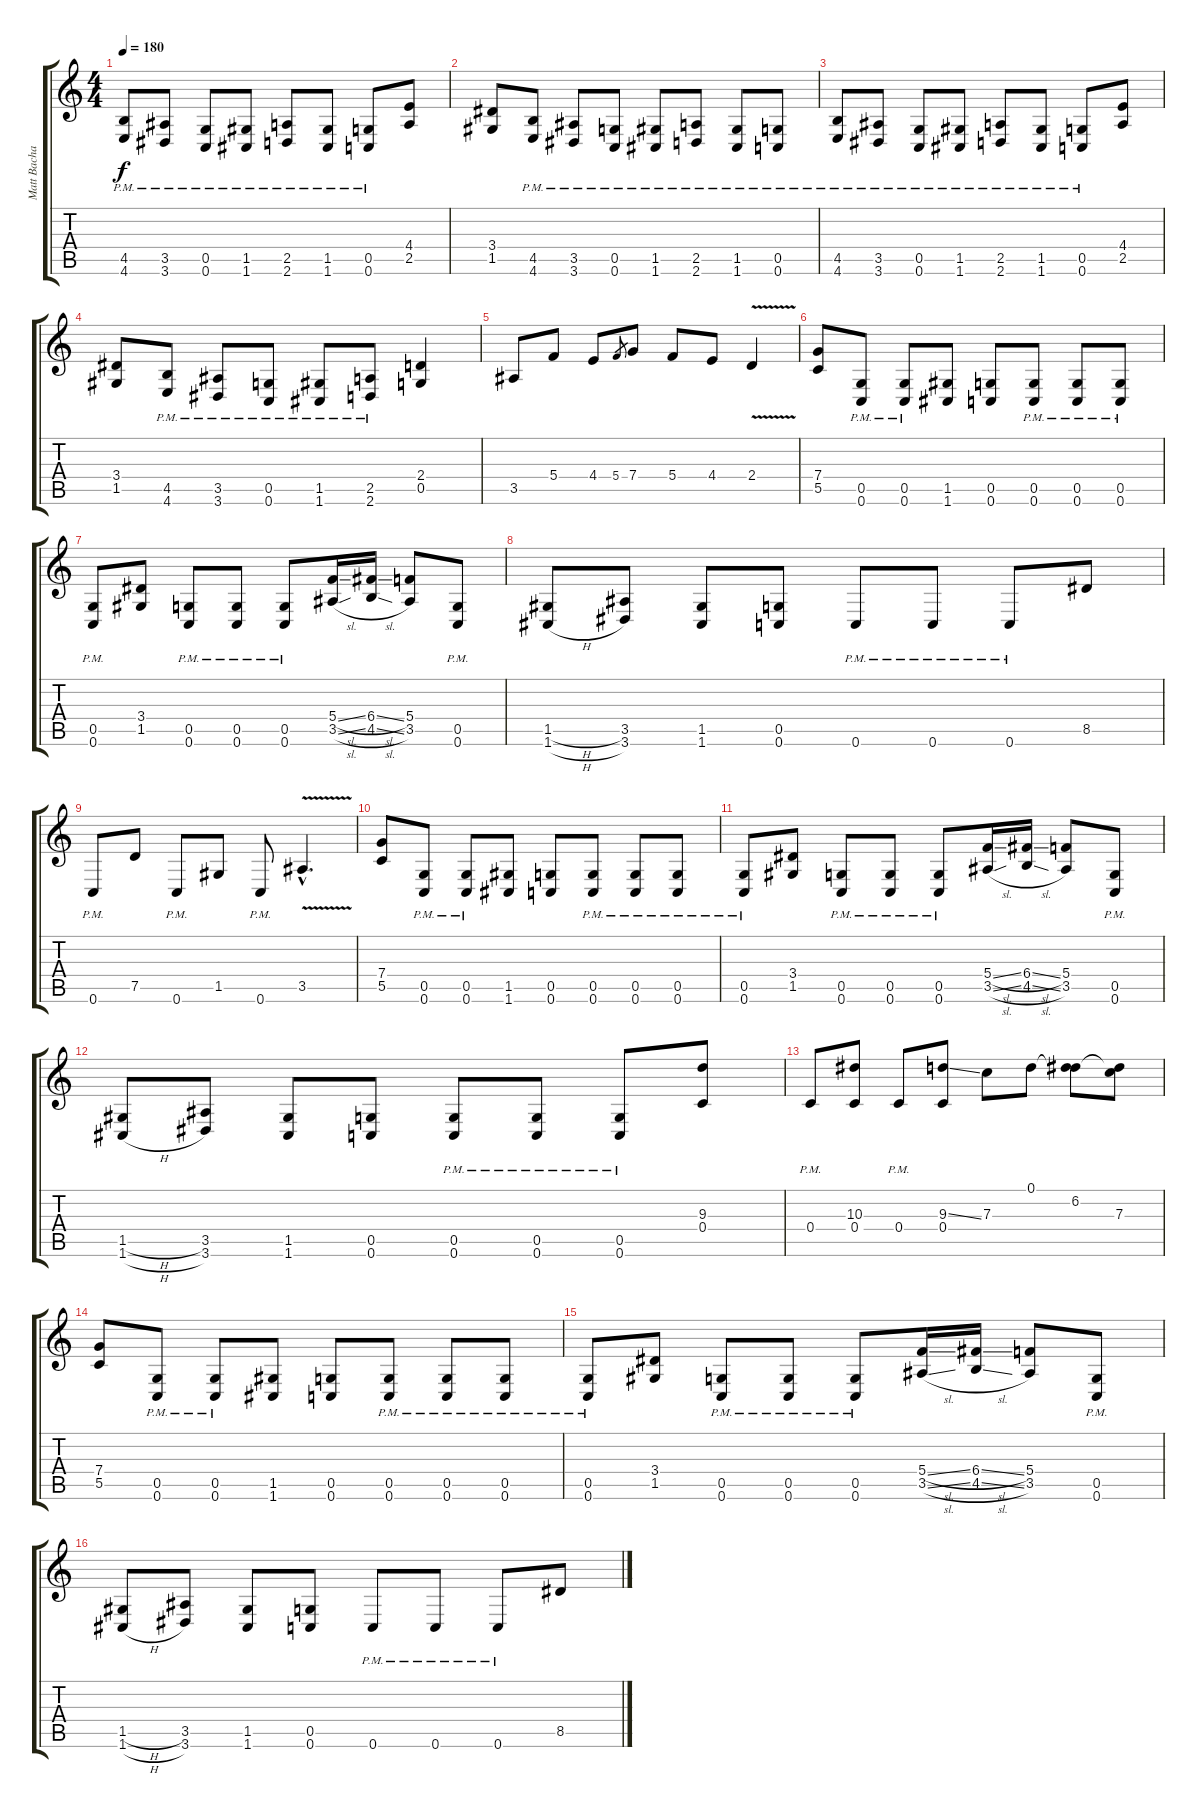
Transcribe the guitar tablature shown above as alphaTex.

\track ("Matt Bachand" "Matt Bacha") {instrument distortionguitar}
\staff {score tabs}
\tuning (D4 A3 F3 C3 G2 C2) {hide}
\ts (4 4)
\tempo 180
\clef g2
\ks c
(4.5{pm} 4.6{pm}).8{dy f} (3.5{pm} 3.6{pm}).8 (0.5{pm} 0.6{pm}).8 (1.5{pm} 1.6{pm}).8 (2.5{pm} 2.6{pm}).8 (1.5{pm} 1.6{pm}).8 (0.5{pm} 0.6{pm}).8 (4.4 2.5).8 |
(3.4 1.5).8 (4.5{pm} 4.6{pm}).8 (3.5{pm} 3.6{pm}).8 (0.5{pm} 0.6{pm}).8 (1.5{pm} 1.6{pm}).8 (2.5{pm} 2.6{pm}).8 (1.5{pm} 1.6{pm}).8 (0.5{pm} 0.6{pm}).8 |
(4.5{pm} 4.6{pm}).8 (3.5{pm} 3.6{pm}).8 (0.5{pm} 0.6{pm}).8 (1.5{pm} 1.6{pm}).8 (2.5{pm} 2.6{pm}).8 (1.5{pm} 1.6{pm}).8 (0.5{pm} 0.6{pm}).8 (4.4 2.5).8 |
(3.4 1.5).8 (4.5{pm} 4.6{pm}).8 (3.5{pm} 3.6{pm}).8 (0.5{pm} 0.6{pm}).8 (1.5{pm} 1.6{pm}).8 (2.5{pm} 2.6{pm}).8 (2.4 0.5).4 |
3.5.8 5.4.8 4.4.8 5.4.8{gr} 7.4.8 5.4.8 4.4.8 2.4{v}.4 |
(7.4 5.5).8 (0.5{pm} 0.6{pm}).8 (0.5{pm} 0.6{pm}).8 (1.5 1.6).8 (0.5 0.6).8 (0.5{pm} 0.6{pm}).8 (0.5{pm} 0.6{pm}).8 (0.5{pm} 0.6{pm}).8 |
(0.5{pm} 0.6{pm}).8 (3.4 1.5).8 (0.5{pm} 0.6{pm}).8 (0.5{pm} 0.6{pm}).8 (0.5{pm} 0.6{pm}).8 (5.4{sl} 3.5{sl}).16 (6.4{sl} 4.5{sl}).16 (5.4 3.5).8 (0.5{pm} 0.6{pm}).8 |
(1.5{h} 1.6{h}).8 (3.5 3.6).8 (1.5 1.6).8 (0.5 0.6).8 0.6{pm}.8 0.6{pm}.8 0.6{pm}.8 8.5.8 |
0.6{pm}.8 7.5.8 0.6{pm}.8 1.5.8 0.6{pm}.8 3.5{v hac}.4{d} |
(7.4 5.5).8 (0.5{pm} 0.6{pm}).8 (0.5{pm} 0.6{pm}).8 (1.5 1.6).8 (0.5 0.6).8 (0.5{pm} 0.6{pm}).8 (0.5{pm} 0.6{pm}).8 (0.5{pm} 0.6{pm}).8 |
(0.5{pm} 0.6{pm}).8 (3.4 1.5).8 (0.5{pm} 0.6{pm}).8 (0.5{pm} 0.6{pm}).8 (0.5{pm} 0.6{pm}).8 (5.4{sl} 3.5{sl}).16 (6.4{sl} 4.5{sl}).16 (5.4 3.5).8 (0.5{pm} 0.6{pm}).8 |
(1.5{h} 1.6{h}).8 (3.5 3.6).8 (1.5 1.6).8 (0.5 0.6).8 (0.5{pm} 0.6{pm}).8 (0.5{pm} 0.6{pm}).8 (0.5{pm} 0.6{pm}).8 (9.3 0.4).8 |
0.4{pm}.8 (10.3 0.4).8 0.4{pm}.8 (9.3{ss} 0.4).8 7.3.8 0.1.8 (0.1{t} 6.2).8 (6.2{t} 7.3).8 |
(7.4 5.5).8 (0.5{pm} 0.6{pm}).8 (0.5{pm} 0.6{pm}).8 (1.5 1.6).8 (0.5 0.6).8 (0.5{pm} 0.6{pm}).8 (0.5{pm} 0.6{pm}).8 (0.5{pm} 0.6{pm}).8 |
(0.5{pm} 0.6{pm}).8 (3.4 1.5).8 (0.5{pm} 0.6{pm}).8 (0.5{pm} 0.6{pm}).8 (0.5{pm} 0.6{pm}).8 (5.4{sl} 3.5{sl}).16 (6.4{sl} 4.5{sl}).16 (5.4 3.5).8 (0.5{pm} 0.6{pm}).8 |
(1.5{h} 1.6{h}).8 (3.5 3.6).8 (1.5 1.6).8 (0.5 0.6).8 0.6{pm}.8 0.6{pm}.8 0.6{pm}.8 8.5.8
